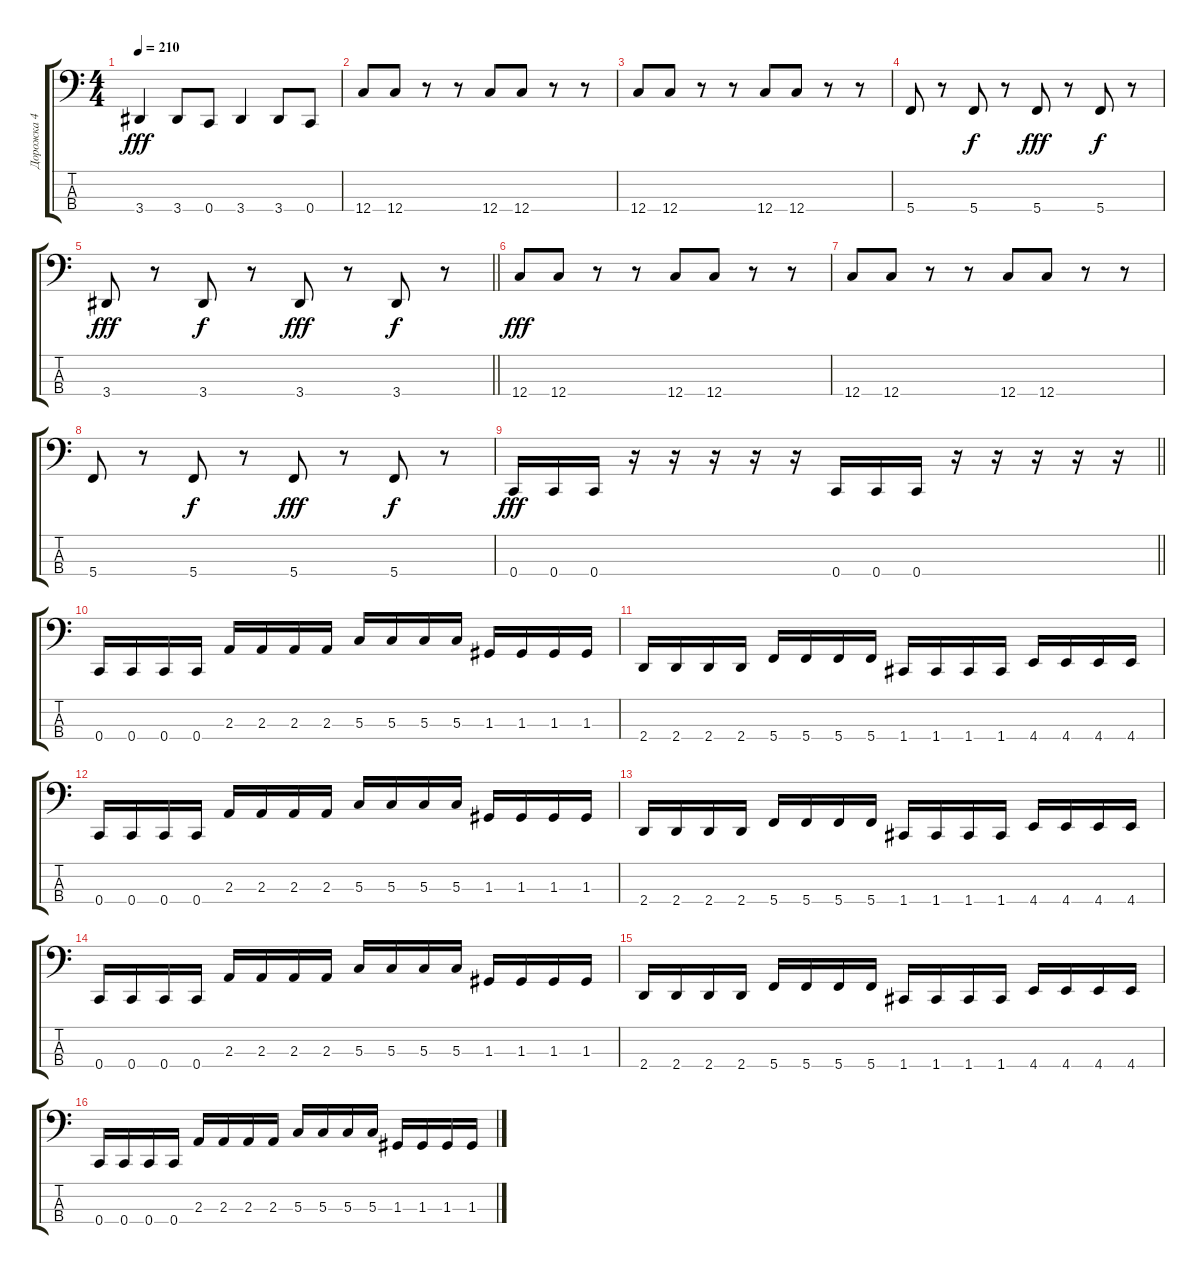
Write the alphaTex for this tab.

\track ("Дорожка 4" "Дорожка 4") {instrument electricbasspick}
\staff {score tabs}
\tuning (F2 C2 G1 C1) {hide}
\ts (4 4)
\tempo 210
\clef f4
\ks c
3.4.4{dy fff} 3.4.8 0.4.8 3.4.4 3.4.8 0.4.8 |
12.4.8 12.4.8 r.8 r.8 12.4.8 12.4.8 r.8 r.8 |
12.4.8 12.4.8 r.8 r.8 12.4.8 12.4.8 r.8 r.8 |
5.4.8 r.8 5.4.8{dy f} r.8 5.4.8{dy fff} r.8 5.4.8{dy f} r.8 |
\barLineRight lightlight
3.4.8{dy fff} r.8 3.4.8{dy f} r.8 3.4.8{dy fff} r.8 3.4.8{dy f} r.8 |
12.4.8{dy fff} 12.4.8 r.8 r.8 12.4.8 12.4.8 r.8 r.8 |
12.4.8 12.4.8 r.8 r.8 12.4.8 12.4.8 r.8 r.8 |
5.4.8 r.8 5.4.8{dy f} r.8 5.4.8{dy fff} r.8 5.4.8{dy f} r.8 |
\barLineRight lightlight
0.4.16{dy fff} 0.4.16 0.4.16 r.16 r.16 r.16 r.16 r.16 0.4.16 0.4.16 0.4.16 r.16 r.16 r.16 r.16 r.16 |
0.4.16 0.4.16 0.4.16 0.4.16 2.3.16 2.3.16 2.3.16 2.3.16 5.3.16 5.3.16 5.3.16 5.3.16 1.3.16 1.3.16 1.3.16 1.3.16 |
2.4.16 2.4.16 2.4.16 2.4.16 5.4.16 5.4.16 5.4.16 5.4.16 1.4.16 1.4.16 1.4.16 1.4.16 4.4.16 4.4.16 4.4.16 4.4.16 |
0.4.16 0.4.16 0.4.16 0.4.16 2.3.16 2.3.16 2.3.16 2.3.16 5.3.16 5.3.16 5.3.16 5.3.16 1.3.16 1.3.16 1.3.16 1.3.16 |
2.4.16 2.4.16 2.4.16 2.4.16 5.4.16 5.4.16 5.4.16 5.4.16 1.4.16 1.4.16 1.4.16 1.4.16 4.4.16 4.4.16 4.4.16 4.4.16 |
0.4.16 0.4.16 0.4.16 0.4.16 2.3.16 2.3.16 2.3.16 2.3.16 5.3.16 5.3.16 5.3.16 5.3.16 1.3.16 1.3.16 1.3.16 1.3.16 |
2.4.16 2.4.16 2.4.16 2.4.16 5.4.16 5.4.16 5.4.16 5.4.16 1.4.16 1.4.16 1.4.16 1.4.16 4.4.16 4.4.16 4.4.16 4.4.16 |
0.4.16 0.4.16 0.4.16 0.4.16 2.3.16 2.3.16 2.3.16 2.3.16 5.3.16 5.3.16 5.3.16 5.3.16 1.3.16 1.3.16 1.3.16 1.3.16
